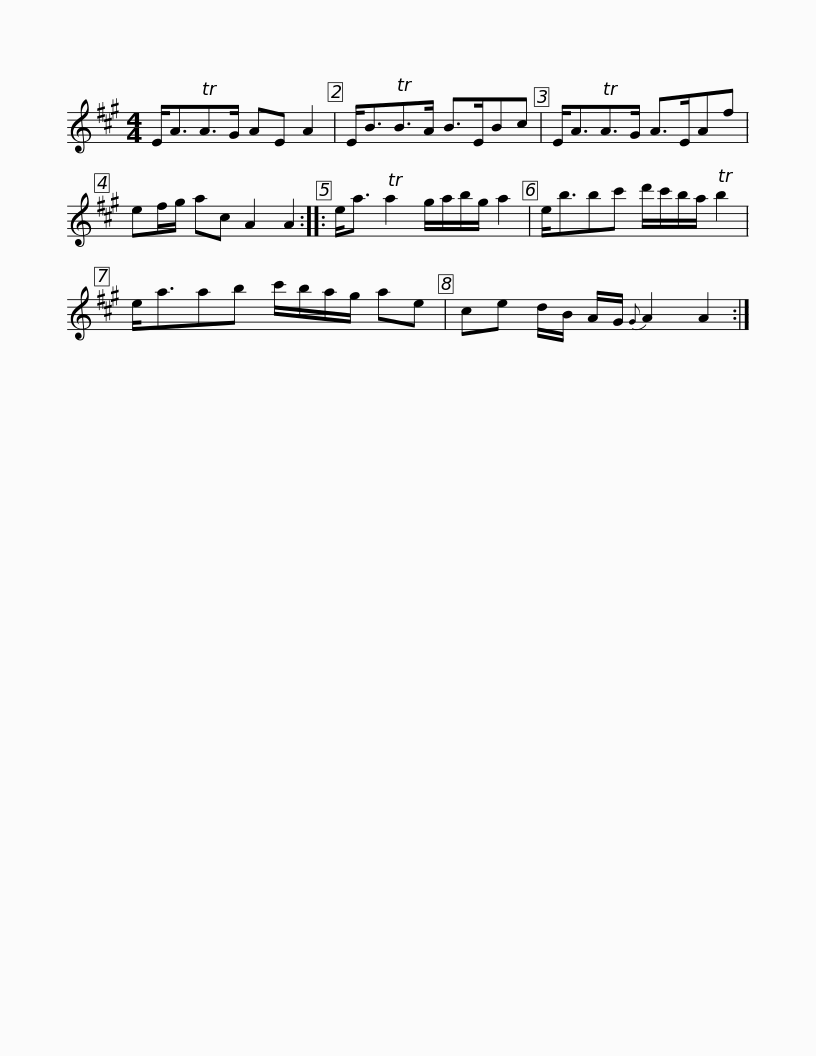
X:1
L:1/8
M:4/4
I:linebreak $
K:A
V:1 treble
V:1
 E<ATA>G AE A2 | E<BTB>A B>EBc | E<ATA>G A>EAf | ef/g/ ac A2 A2 :: e<a Ta2 g/a/b/g/ a2 |$ %5
 e<bbc' d'/c'/b/a/ Tb2 | e<aab c'/b/a/g/ ae | ce d/B/ A/G/{G} A2 A2 :| %8
